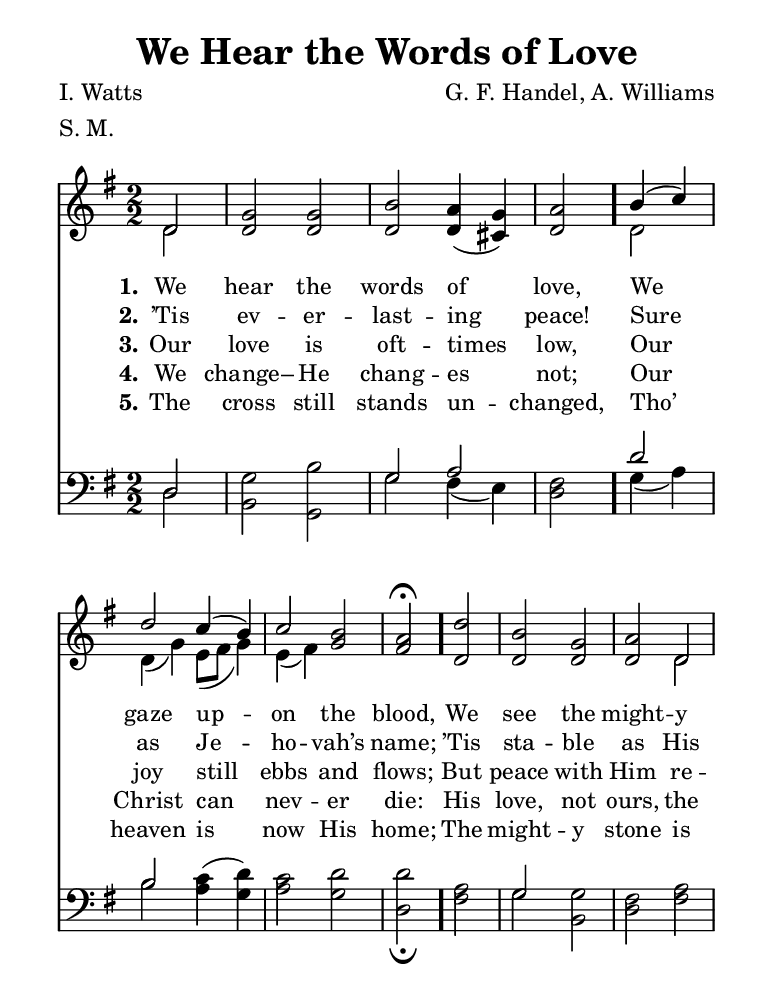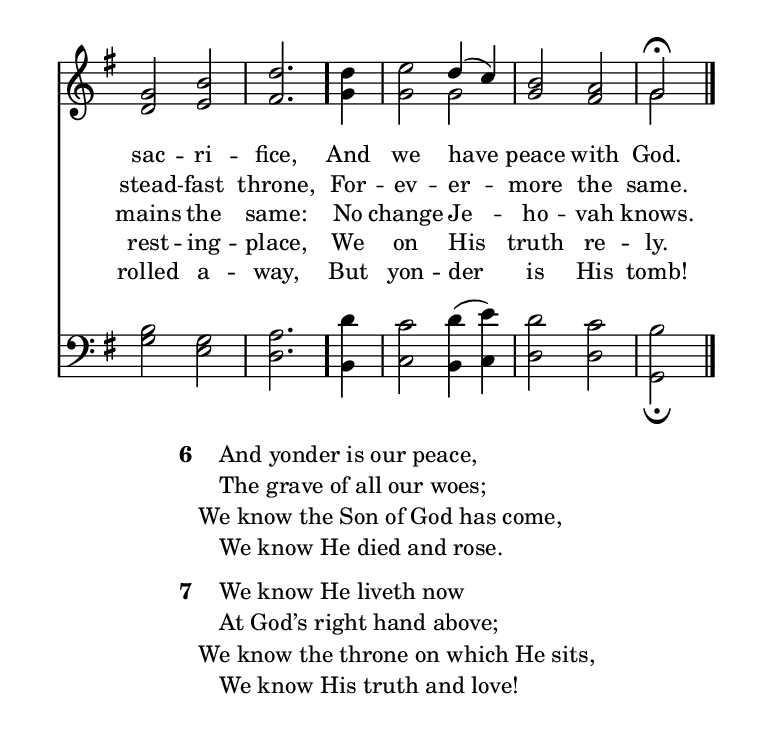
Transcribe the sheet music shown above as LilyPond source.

\include "common/global.ily"
\paper {
  \include "common/paper.ily"
  ragged-bottom = ##t
  score-markup-spacing.padding = 2
  score-markup-spacing.basic-distance = 2
}

\header{
  hymnnumber = "278"
  title = "We Hear the Words of Love"
  tunename = "St. Thomas"
  meter = "S. M."
  poet = "I. Watts"
  composer = "G. F. Handel, A. Williams" % http://hymnary.org/tune/st_thomas_williams
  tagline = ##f
}

ta = { \tempo 2=80 }
tb = { \tempo 2=40 }

% music copied from EOG150 with minor variations

global = {
  \include "common/overrides.ily"
  \override Staff.TimeSignature.style = #'numbered
  \time 2/2
  \override Score.MetronomeMark.transparent = ##t % hide all fermata changes too
  \ta
  \key g \major
  \partial 2
  \autoBeamOff
}

notesSoprano = {
\global
\relative c' {

  d2 | g g b a4( g) | a2
  b4( c) | d2 c4( b) c2 b | \tb a2\fermata \ta \eogbreak
  d2 | b g a d, | g b d2.
  d4 | e2 d4( c) b2 a | \tb g2\fermata \ta

  \bar "|."

}
}

notesAlto = {
\global
\relative e' {

  d2 | d d d d4( cis) | d2
  d2 | d4( g) e8([ fis] g4) | e( fis) g2 | fis2
  d2 | d d d d | d e fis2.
  g4 | g2 g g fis | g2

}
}

notesTenor = {
\global
\relative a, {

  d2 | g b g a | fis2
  d'2 | b c4( d) c2 d | d2
  a2 | g g fis a | b g a2.
  d4 | c2 d4( e) d2 c | b2

}
}

notesBass = {
\global
\relative f {

  d2 | b g g' fis4( e) | d2
  g4( a) | b2 a4( g) a2 g | d2_\fermata
  fis2 | g b, d fis | g e d2.
  b4 | c2 b4( c) d2 d | g,2_\fermata

}
}

wordsA = \lyricmode {
\set stanza = "1."

We hear the words of love, \bar "."
We gaze up -- on the blood, \bar "."
We see the might -- y sac -- ri -- fice, \bar "."
And we have peace with God. \bar "."

}

wordsB = \lyricmode {
\set stanza = "2."

’Tis ev -- er -- last -- ing peace!
Sure as Je -- ho -- vah’s name;
’Tis sta -- ble as His stead -- fast throne,
For -- ev -- er -- more the same.

}

wordsC = \lyricmode {
\set stanza = "3."

Our love is oft -- times low,
Our joy still ebbs and flows;
But peace with Him re -- mains the same:
No change Je -- ho -- vah knows.

}

wordsD = \lyricmode {
\set stanza = "4."

We change– He chang -- es not;
Our Christ can nev -- er die:
His love, not ours, the rest -- ing -- place,
We on His truth re -- ly.

}

wordsE = \lyricmode {
\set stanza = "5."

The cross still stands un -- changed,
Tho’ heaven is now His home;
The might -- y stone is rolled a -- way,
But yon -- der is His tomb!

}

wordsF = \markuplist {

\line { { \hspace #2 } And yonder is our peace, }
\line { { \hspace #2 } The grave of all our woes; }
\line { We know the Son of God has come, }
\line { { \hspace #2 } We know He died and rose. }

}

wordsG = \markuplist {

\line { { \hspace #2 } We know He liveth now }
\line { { \hspace #2 } At God’s right hand above; }
\line { We know the throne on which He sits, }
\line { { \hspace #2 } We know His truth and love! }

}

\score {
  \context ChoirStaff <<
    \context Staff = upper <<
      \set Staff.autoBeaming = ##f
      \set ChoirStaff.systemStartDelimiter = #'SystemStartBar
      \set ChoirStaff.printPartCombineTexts = ##f
      \partcombine #'(2 . 9) \notesSoprano \notesAlto
      \context NullVoice = sopranos { \voiceOne << \notesSoprano >> }
      \context Lyrics = one   \lyricsto sopranos \wordsA
      \context Lyrics = two   \lyricsto sopranos \wordsB
      \context Lyrics = three \lyricsto sopranos \wordsC
      \context Lyrics = four  \lyricsto sopranos \wordsD
      \context Lyrics = five  \lyricsto sopranos \wordsE
    >>
    \context Staff = men <<
      \set Staff.autoBeaming = ##f
      \clef bass
      \set ChoirStaff.printPartCombineTexts = ##f
      \partcombine #'(2 . 9) \notesTenor \notesBass
    >>
  >>
  \layout {
    \include "common/layout.ily"
  }
  \midi{
    \include "common/midi.ily"
  }
}

\noPageBreak

\markup { \fill-line { \column {
  \line{ \bold 6 \column { \wordsF } } \combine \null \vspace #0.4
  \line{ \bold 7 \column { \wordsG } } \combine \null \vspace #0.4
} } }

\version "2.19.49"  % necessary for upgrading to future LilyPond versions.

% vi:set et ts=2 sw=2 ai nocindent syntax=lilypond:
